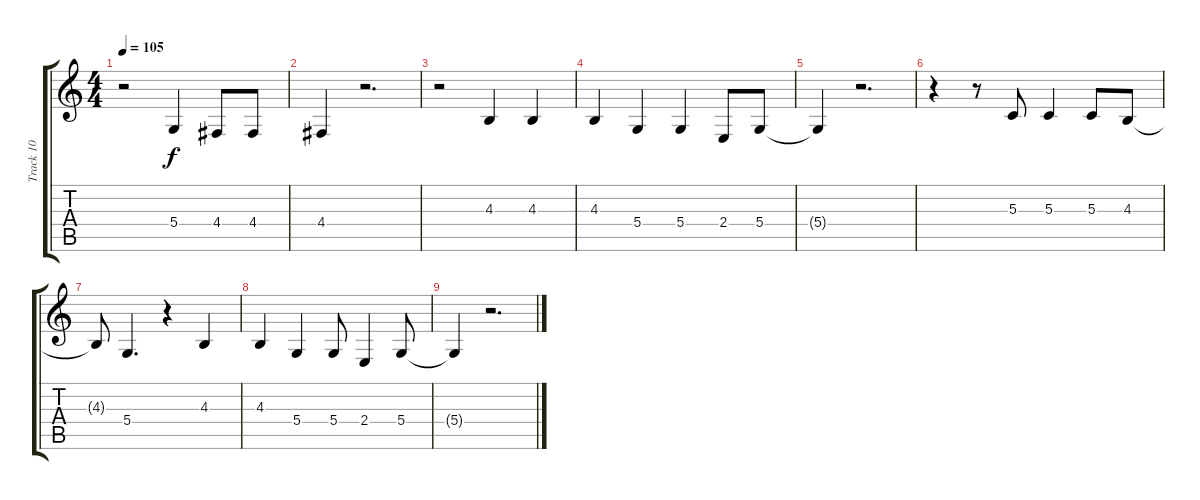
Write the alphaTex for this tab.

\track ("Track 10" "Track 10") {instrument choiraahs}
\staff {score tabs}
\tuning (E4 B3 G3 D3 A2 E2) {hide}
\ts (4 4)
\tempo 105
\clef g2
\ks c
r.2{dy f} 5.4.4 4.4.8 4.4.8 |
4.4.4 r.2{d} |
r.2 4.3.4 4.3.4 |
4.3.4 5.4.4 5.4.4 2.4.8 5.4.8 |
5.4{t}.4 r.2{d} |
r.4 r.8 5.3.8 5.3.4 5.3.8 4.3.8 |
4.3{t}.8 5.4.4{d} r.4 4.3.4 |
4.3.4 5.4.4 5.4.8 2.4.4 5.4.8 |
5.4{t}.4 r.2{d}
